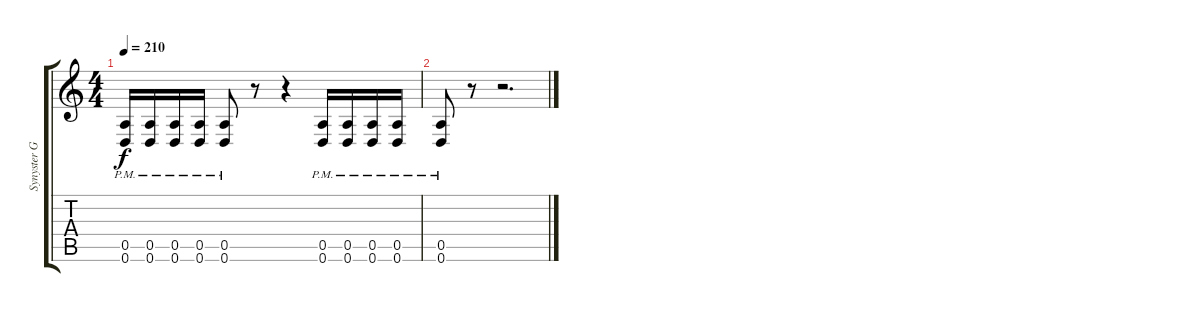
\track ("Synyster Gates" "Synyster G") {instrument distortionguitar}
\staff {score tabs}
\tuning (E4 B3 G3 D3 A2 D2) {hide}
\ts (4 4)
\tempo 210
\clef g2
\ks c
(0.5{pm} 0.6{pm}).16{dy f} (0.5{pm} 0.6{pm}).16 (0.5{pm} 0.6{pm}).16 (0.5{pm} 0.6{pm}).16 (0.5{pm} 0.6{pm}).8 r.8 r.4 (0.5{pm} 0.6{pm}).16 (0.5{pm} 0.6{pm}).16 (0.5{pm} 0.6{pm}).16 (0.5{pm} 0.6{pm}).16 |
(0.5{pm} 0.6{pm}).8 r.8 r.2{d}
